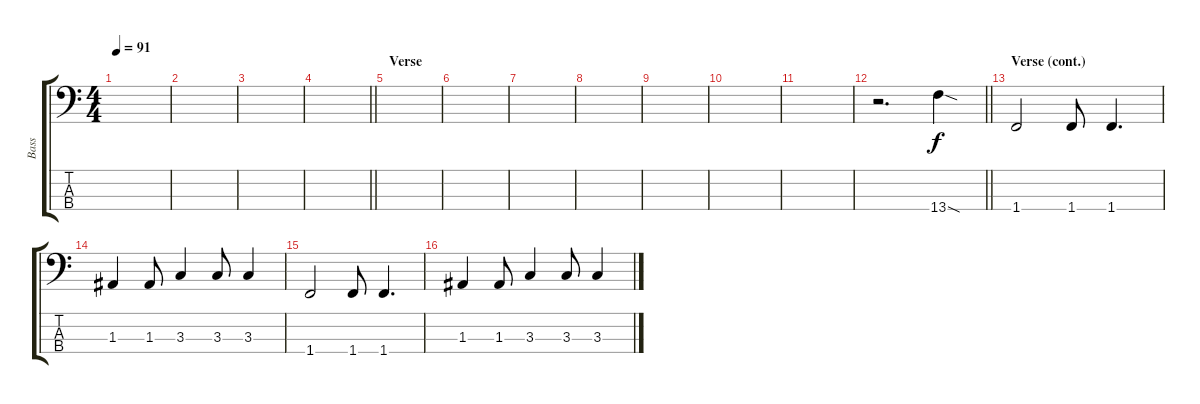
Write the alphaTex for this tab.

\track ("Bass" "Bass") {instrument electricbassfinger}
\staff {score tabs}
\tuning (G2 D2 A1 E1) {hide}
\ts (4 4)
\tempo 91
\clef f4
\ks c
|
|
|
\barLineRight lightlight
|
\section ("" "Verse")
|
|
|
|
|
|
|
\barLineRight lightlight
r.2{d} 13.4{sod}.4 |
\section ("" "Verse (cont.)")
1.4.2 1.4.8 1.4.4{d} |
1.3.4 1.3.8 3.3.4 3.3.8 3.3.4 |
1.4.2 1.4.8 1.4.4{d} |
1.3.4 1.3.8 3.3.4 3.3.8 3.3.4
